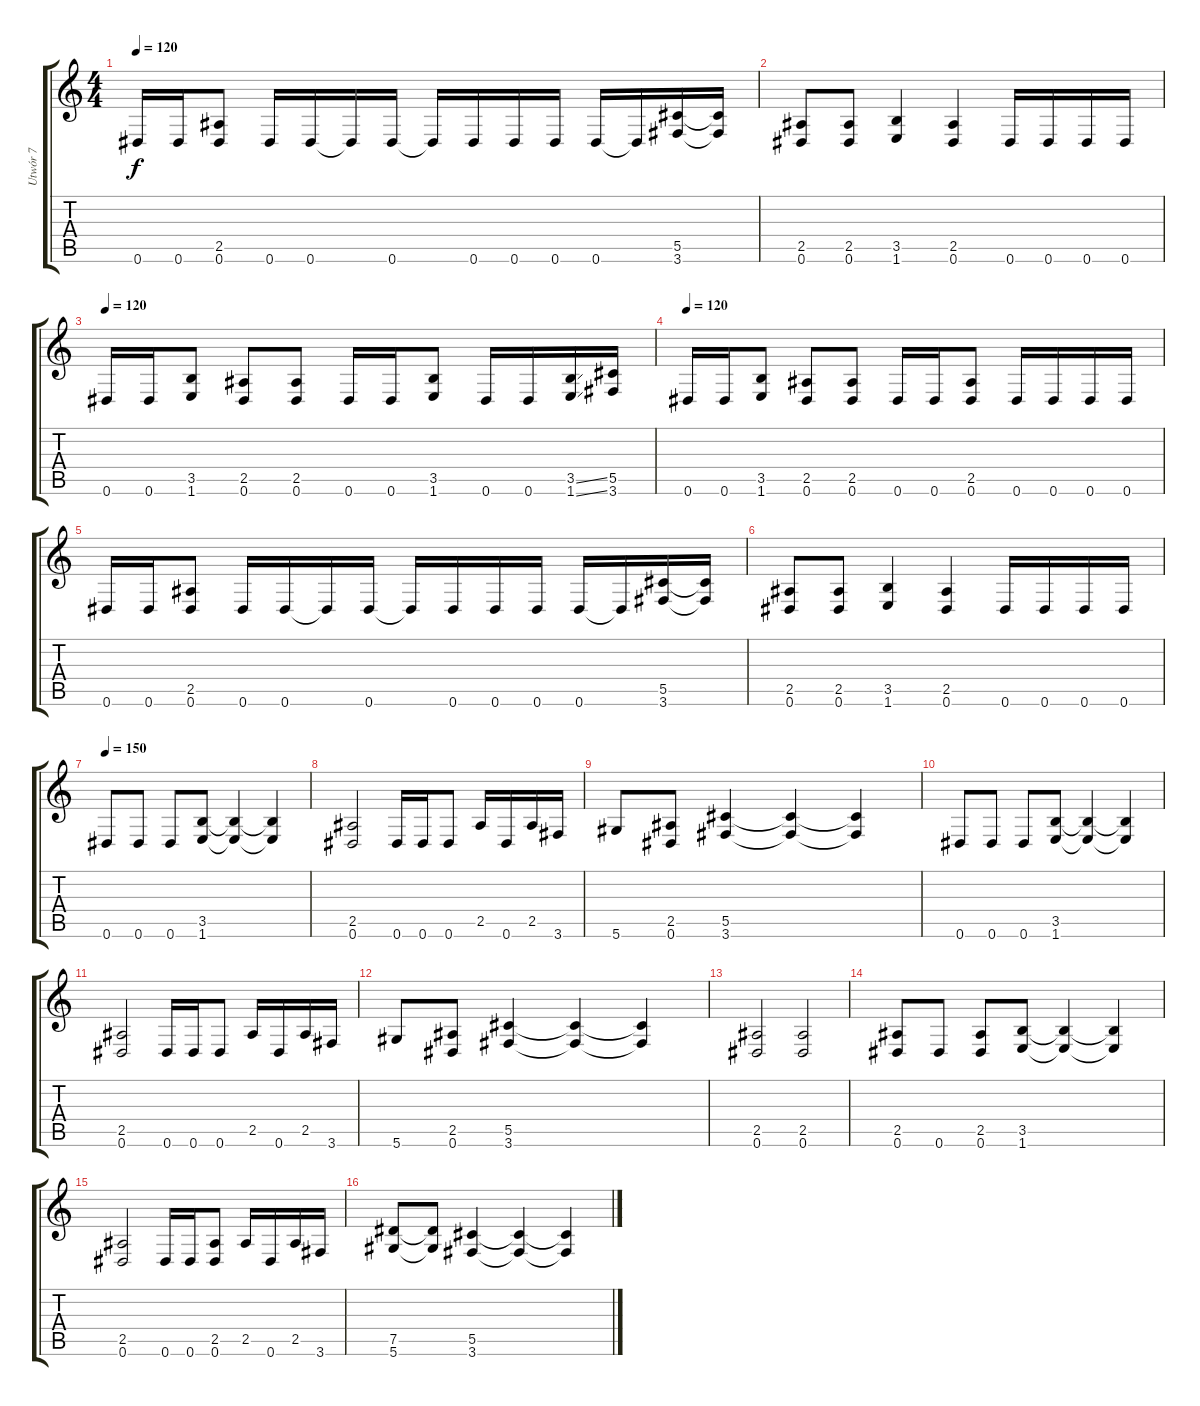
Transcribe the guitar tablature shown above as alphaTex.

\track ("Utwór 7" "Utwór 7") {instrument electricbassfinger}
\staff {score tabs}
\tuning (Eb4 Bb3 Gb3 Db3 Ab2 Eb2) {hide}
\ts (4 4)
\tempo 120
\clef g2
\ks c
0.6.16{dy f} 0.6.16 (2.5 0.6).8 0.6.16 0.6.16 0.6{t}.16 0.6.16 0.6{t}.16 0.6.16 0.6.16 0.6.16 0.6.16 0.6{t}.16 (5.5 3.6).16 (5.5{t} 3.6{t}).16 |
(2.5 0.6).8 (2.5 0.6).8 (3.5 1.6).4 (2.5 0.6).4 0.6.16 0.6.16 0.6.16 0.6.16 |
\tempo 120
0.6.16 0.6.16 (3.5 1.6).8 (2.5 0.6).8 (2.5 0.6).8 0.6.16 0.6.16 (3.5 1.6).8 0.6.16 0.6.16 (3.5{ss} 1.6{ss}).16 (5.5 3.6).16 |
\tempo 120
0.6.16 0.6.16 (3.5 1.6).8 (2.5 0.6).8 (2.5 0.6).8 0.6.16 0.6.16 (2.5 0.6).8 0.6.16 0.6.16 0.6.16 0.6.16 |
0.6.16 0.6.16 (2.5 0.6).8 0.6.16 0.6.16 0.6{t}.16 0.6.16 0.6{t}.16 0.6.16 0.6.16 0.6.16 0.6.16 0.6{t}.16 (5.5 3.6).16 (5.5{t} 3.6{t}).16 |
(2.5 0.6).8 (2.5 0.6).8 (3.5 1.6).4 (2.5 0.6).4 0.6.16 0.6.16 0.6.16 0.6.16 |
\tempo 150
0.6.8 0.6.8 0.6.8 (3.5 1.6).8 (3.5{t} 1.6{t}).4 (3.5{t} 1.6{t}).4 |
(2.5 0.6).2 0.6.16 0.6.16 0.6.8 2.5.16 0.6.16 2.5.16 3.6.16 |
5.6.8 (2.5 0.6).8 (5.5 3.6).4 (5.5{t} 3.6{t}).4 (5.5{t} 3.6{t}).4 |
0.6.8 0.6.8 0.6.8 (3.5 1.6).8 (3.5{t} 1.6{t}).4 (3.5{t} 1.6{t}).4 |
(2.5 0.6).2 0.6.16 0.6.16 0.6.8 2.5.16 0.6.16 2.5.16 3.6.16 |
5.6.8 (2.5 0.6).8 (5.5 3.6).4 (5.5{t} 3.6{t}).4 (5.5{t} 3.6{t}).4 |
(2.5 0.6).2 (2.5 0.6).2 |
(2.5 0.6).8 0.6.8 (2.5 0.6).8 (3.5 1.6).8 (3.5{t} 1.6{t}).4 (3.5{t} 1.6{t}).4 |
(2.5 0.6).2 0.6.16 0.6.16 (2.5 0.6).8 2.5.16 0.6.16 2.5.16 3.6.16 |
(7.5 5.6).8 (7.5{t} 5.6{t}).8 (5.5 3.6).4 (5.5{t} 3.6{t}).4 (5.5{t} 3.6{t}).4
